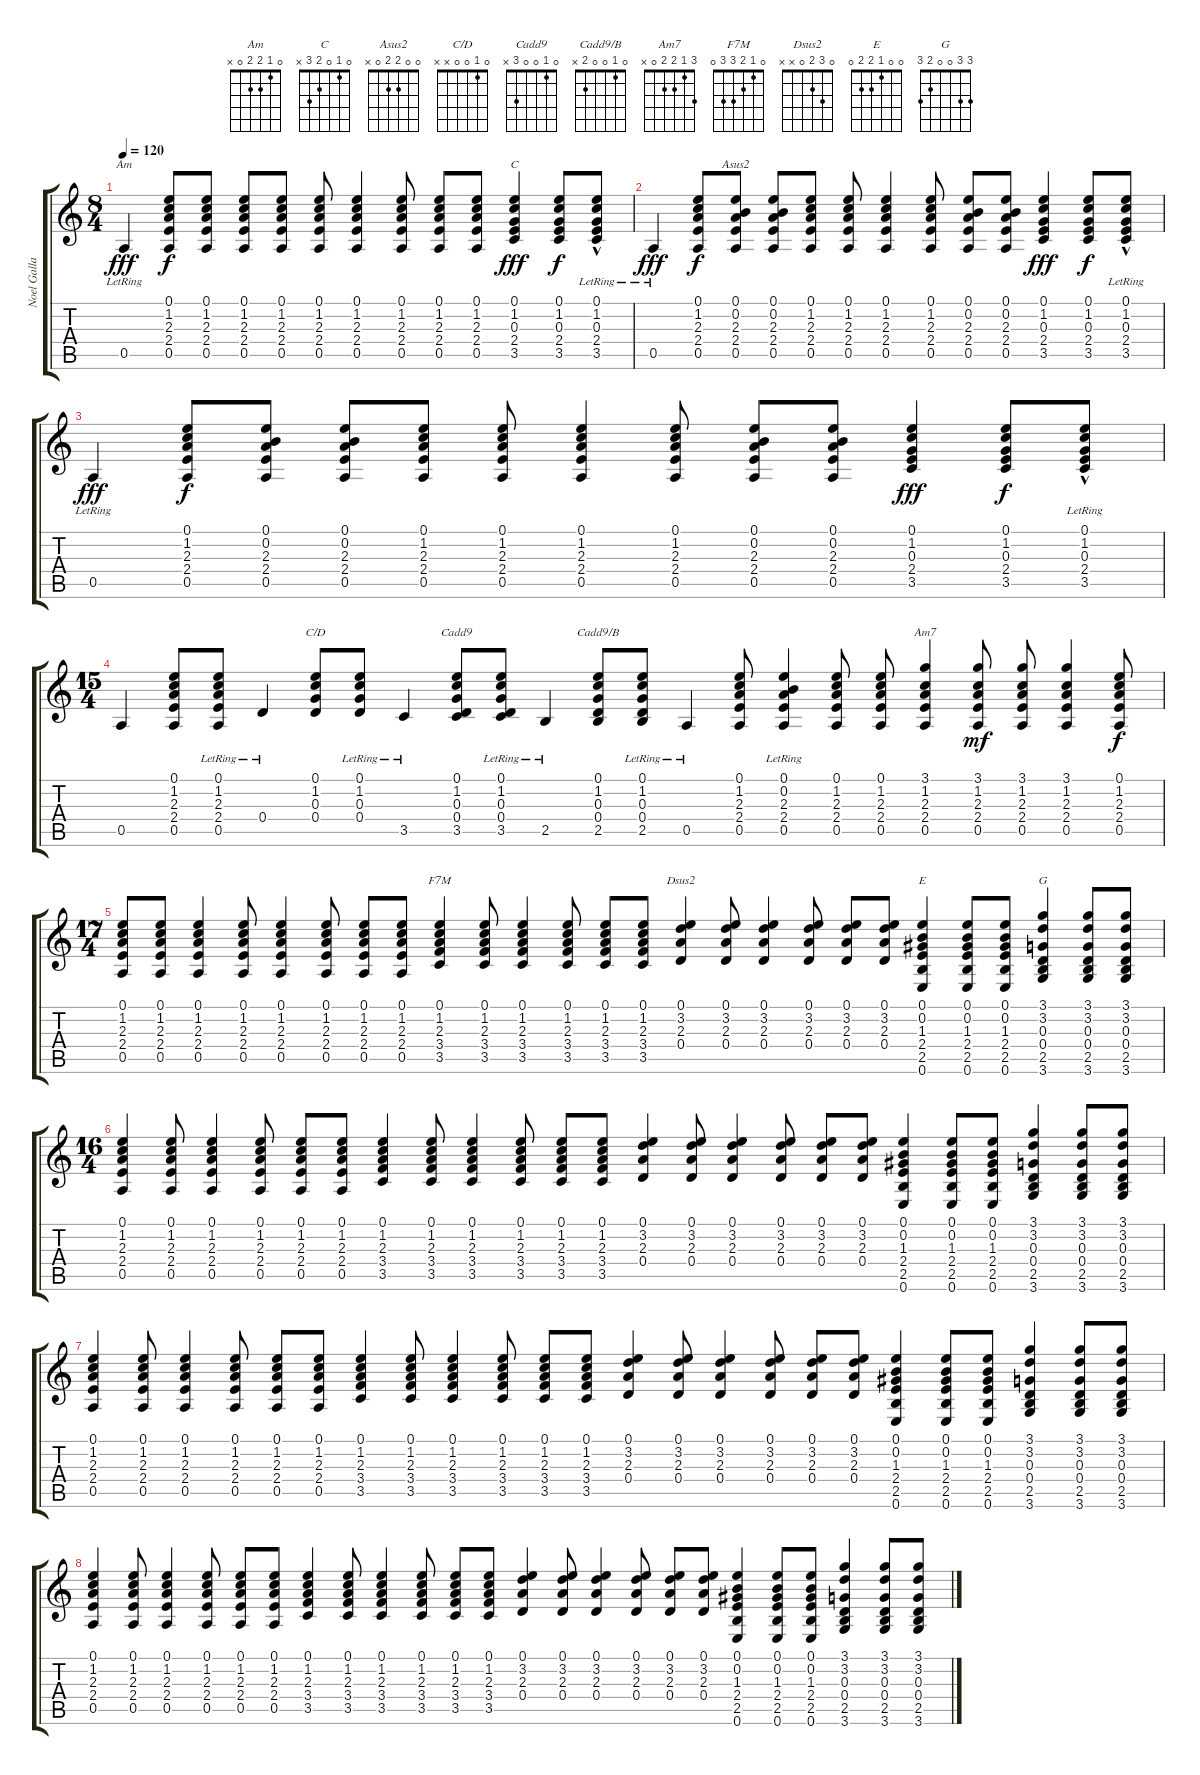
\track ("Noel Gallagher" "Noel Galla") {instrument acousticguitarsteel}
\staff {score tabs}
\tuning (E4 B3 G3 D3 A2 E2) {hide}
\chord ("Am" 0 1 2 2 0 x)
\chord ("C" 0 1 0 2 3 x)
\chord ("Asus2" 0 0 2 2 0 x)
\chord ("C/D" 0 1 0 0 x x)
\chord ("Cadd9" 0 1 0 0 3 x)
\chord ("Cadd9/B" 0 1 0 0 2 x)
\chord ("Am7" 3 1 2 2 0 x)
\chord ("F7M" 0 1 2 3 3 0)
\chord ("Dsus2" 0 3 2 0 x x)
\chord ("E" 0 0 1 2 2 0)
\chord ("G" 3 3 0 0 2 3)
\ts (8 4)
\section ("" "")
\tempo 120
\clef g2
\ks c
0.5{lr}.4{ch "Am" dy fff instrument acousticguitarsteel} (0.1 1.2 2.3 2.4 0.5).8{dy f} (0.1 1.2 2.3 2.4 0.5).8 (0.1 1.2 2.3 2.4 0.5).8 (0.1 1.2 2.3 2.4 0.5).8 (0.1 1.2 2.3 2.4 0.5).8 (0.1 1.2 2.3 2.4 0.5).4 (0.1 1.2 2.3 2.4 0.5).8 (0.1 1.2 2.3 2.4 0.5).8 (0.1 1.2 2.3 2.4 0.5).8 (0.1 1.2 0.3 2.4 3.5).4{ch "C" dy fff} (0.1 1.2 0.3 2.4 3.5).8{dy f} (0.1{lr} 1.2{hac lr} 0.3{lr} 2.4{lr} 3.5{lr}).8 |
0.5{lr}.4{dy fff} (0.1 1.2 2.3 2.4 0.5).8{dy f} (0.1 0.2 2.3 2.4 0.5).8{ch "Asus2"} (0.1 0.2 2.3 2.4 0.5).8 (0.1 1.2 2.3 2.4 0.5).8 (0.1 1.2 2.3 2.4 0.5).8 (0.1 1.2 2.3 2.4 0.5).4 (0.1 1.2 2.3 2.4 0.5).8 (0.1 0.2 2.3 2.4 0.5).8 (0.1 0.2 2.3 2.4 0.5).8 (0.1 1.2 0.3 2.4 3.5).4{dy fff} (0.1 1.2 0.3 2.4 3.5).8{dy f} (0.1{lr} 1.2{hac lr} 0.3{lr} 2.4{lr} 3.5{lr}).8 |
0.5{lr}.4{dy fff} (0.1 1.2 2.3 2.4 0.5).8{dy f} (0.1 0.2 2.3 2.4 0.5).8 (0.1 0.2 2.3 2.4 0.5).8 (0.1 1.2 2.3 2.4 0.5).8 (0.1 1.2 2.3 2.4 0.5).8 (0.1 1.2 2.3 2.4 0.5).4 (0.1 1.2 2.3 2.4 0.5).8 (0.1 0.2 2.3 2.4 0.5).8 (0.1 0.2 2.3 2.4 0.5).8 (0.1 1.2 0.3 2.4 3.5).4{dy fff} (0.1 1.2 0.3 2.4 3.5).8{dy f} (0.1{lr} 1.2{hac lr} 0.3{lr} 2.4{lr} 3.5{lr}).8 |
\ts (15 4)
0.5.4 (0.1 1.2 2.3 2.4 0.5).8 (0.1{lr} 1.2{lr} 2.3{lr} 2.4{lr} 0.5{lr}).8 0.4{lr}.4 (0.1 1.2 0.3 0.4).8{ch "C/D"} (0.1{lr} 1.2{lr} 0.3{lr} 0.4{lr}).8 3.5{lr}.4 (0.1 1.2 0.3 0.4 3.5).8{ch "Cadd9"} (0.1{lr} 1.2{lr} 0.3{lr} 0.4{lr} 3.5{lr}).8 2.5{lr}.4 (0.1 1.2 0.3 0.4 2.5).8{ch "Cadd9/B"} (0.1{lr} 1.2{lr} 0.3{lr} 0.4{lr} 2.5{lr}).8 0.5{lr}.4 (0.1 1.2 2.3 2.4 0.5).8 (0.1{lr} 0.2{lr} 2.3{lr} 2.4{lr} 0.5{lr}).4 (0.1 1.2 2.3 2.4 0.5).8 (0.1 1.2 2.3 2.4 0.5).8 (3.1 1.2 2.3 2.4 0.5).4{ch "Am7"} (3.1 1.2 2.3 2.4 0.5).8{dy mf} (3.1 1.2 2.3 2.4 0.5).8 (3.1 1.2 2.3 2.4 0.5).4 (0.1 1.2 2.3 2.4 0.5).8{dy f} |
\ts (17 4)
(0.1 1.2 2.3 2.4 0.5).8 (0.1 1.2 2.3 2.4 0.5).8 (0.1 1.2 2.3 2.4 0.5).4 (0.1 1.2 2.3 2.4 0.5).8 (0.1 1.2 2.3 2.4 0.5).4 (0.1 1.2 2.3 2.4 0.5).8 (0.1 1.2 2.3 2.4 0.5).8 (0.1 1.2 2.3 2.4 0.5).8 (0.1 1.2 2.3 3.4 3.5).4{ch "F7M"} (0.1 1.2 2.3 3.4 3.5).8 (0.1 1.2 2.3 3.4 3.5).4 (0.1 1.2 2.3 3.4 3.5).8 (0.1 1.2 2.3 3.4 3.5).8 (0.1 1.2 2.3 3.4 3.5).8 (0.1 3.2 2.3 0.4).4{ch "Dsus2"} (0.1 3.2 2.3 0.4).8 (0.1 3.2 2.3 0.4).4 (0.1 3.2 2.3 0.4).8 (0.1 3.2 2.3 0.4).8 (0.1 3.2 2.3 0.4).8 (0.1 0.2 1.3 2.4 2.5 0.6).4{ch "E"} (0.1 0.2 1.3 2.4 2.5 0.6).8 (0.1 0.2 1.3 2.4 2.5 0.6).8 (3.1 3.2 0.3 0.4 2.5 3.6).4{ch "G"} (3.1 3.2 0.3 0.4 2.5 3.6).8 (3.1 3.2 0.3 0.4 2.5 3.6).8 |
\ts (16 4)
(0.1 1.2 2.3 2.4 0.5).4 (0.1 1.2 2.3 2.4 0.5).8 (0.1 1.2 2.3 2.4 0.5).4 (0.1 1.2 2.3 2.4 0.5).8 (0.1 1.2 2.3 2.4 0.5).8 (0.1 1.2 2.3 2.4 0.5).8 (0.1 1.2 2.3 3.4 3.5).4 (0.1 1.2 2.3 3.4 3.5).8 (0.1 1.2 2.3 3.4 3.5).4 (0.1 1.2 2.3 3.4 3.5).8 (0.1 1.2 2.3 3.4 3.5).8 (0.1 1.2 2.3 3.4 3.5).8 (0.1 3.2 2.3 0.4).4 (0.1 3.2 2.3 0.4).8 (0.1 3.2 2.3 0.4).4 (0.1 3.2 2.3 0.4).8 (0.1 3.2 2.3 0.4).8 (0.1 3.2 2.3 0.4).8 (0.1 0.2 1.3 2.4 2.5 0.6).4 (0.1 0.2 1.3 2.4 2.5 0.6).8 (0.1 0.2 1.3 2.4 2.5 0.6).8 (3.1 3.2 0.3 0.4 2.5 3.6).4 (3.1 3.2 0.3 0.4 2.5 3.6).8 (3.1 3.2 0.3 0.4 2.5 3.6).8 |
(0.1 1.2 2.3 2.4 0.5).4 (0.1 1.2 2.3 2.4 0.5).8 (0.1 1.2 2.3 2.4 0.5).4 (0.1 1.2 2.3 2.4 0.5).8 (0.1 1.2 2.3 2.4 0.5).8 (0.1 1.2 2.3 2.4 0.5).8 (0.1 1.2 2.3 3.4 3.5).4 (0.1 1.2 2.3 3.4 3.5).8 (0.1 1.2 2.3 3.4 3.5).4 (0.1 1.2 2.3 3.4 3.5).8 (0.1 1.2 2.3 3.4 3.5).8 (0.1 1.2 2.3 3.4 3.5).8 (0.1 3.2 2.3 0.4).4 (0.1 3.2 2.3 0.4).8 (0.1 3.2 2.3 0.4).4 (0.1 3.2 2.3 0.4).8 (0.1 3.2 2.3 0.4).8 (0.1 3.2 2.3 0.4).8 (0.1 0.2 1.3 2.4 2.5 0.6).4 (0.1 0.2 1.3 2.4 2.5 0.6).8 (0.1 0.2 1.3 2.4 2.5 0.6).8 (3.1 3.2 0.3 0.4 2.5 3.6).4 (3.1 3.2 0.3 0.4 2.5 3.6).8 (3.1 3.2 0.3 0.4 2.5 3.6).8 |
(0.1 1.2 2.3 2.4 0.5).4 (0.1 1.2 2.3 2.4 0.5).8 (0.1 1.2 2.3 2.4 0.5).4 (0.1 1.2 2.3 2.4 0.5).8 (0.1 1.2 2.3 2.4 0.5).8 (0.1 1.2 2.3 2.4 0.5).8 (0.1 1.2 2.3 3.4 3.5).4 (0.1 1.2 2.3 3.4 3.5).8 (0.1 1.2 2.3 3.4 3.5).4 (0.1 1.2 2.3 3.4 3.5).8 (0.1 1.2 2.3 3.4 3.5).8 (0.1 1.2 2.3 3.4 3.5).8 (0.1 3.2 2.3 0.4).4 (0.1 3.2 2.3 0.4).8 (0.1 3.2 2.3 0.4).4 (0.1 3.2 2.3 0.4).8 (0.1 3.2 2.3 0.4).8 (0.1 3.2 2.3 0.4).8 (0.1 0.2 1.3 2.4 2.5 0.6).4 (0.1 0.2 1.3 2.4 2.5 0.6).8 (0.1 0.2 1.3 2.4 2.5 0.6).8 (3.1 3.2 0.3 0.4 2.5 3.6).4 (3.1 3.2 0.3 0.4 2.5 3.6).8 (3.1 3.2 0.3 0.4 2.5 3.6).8
